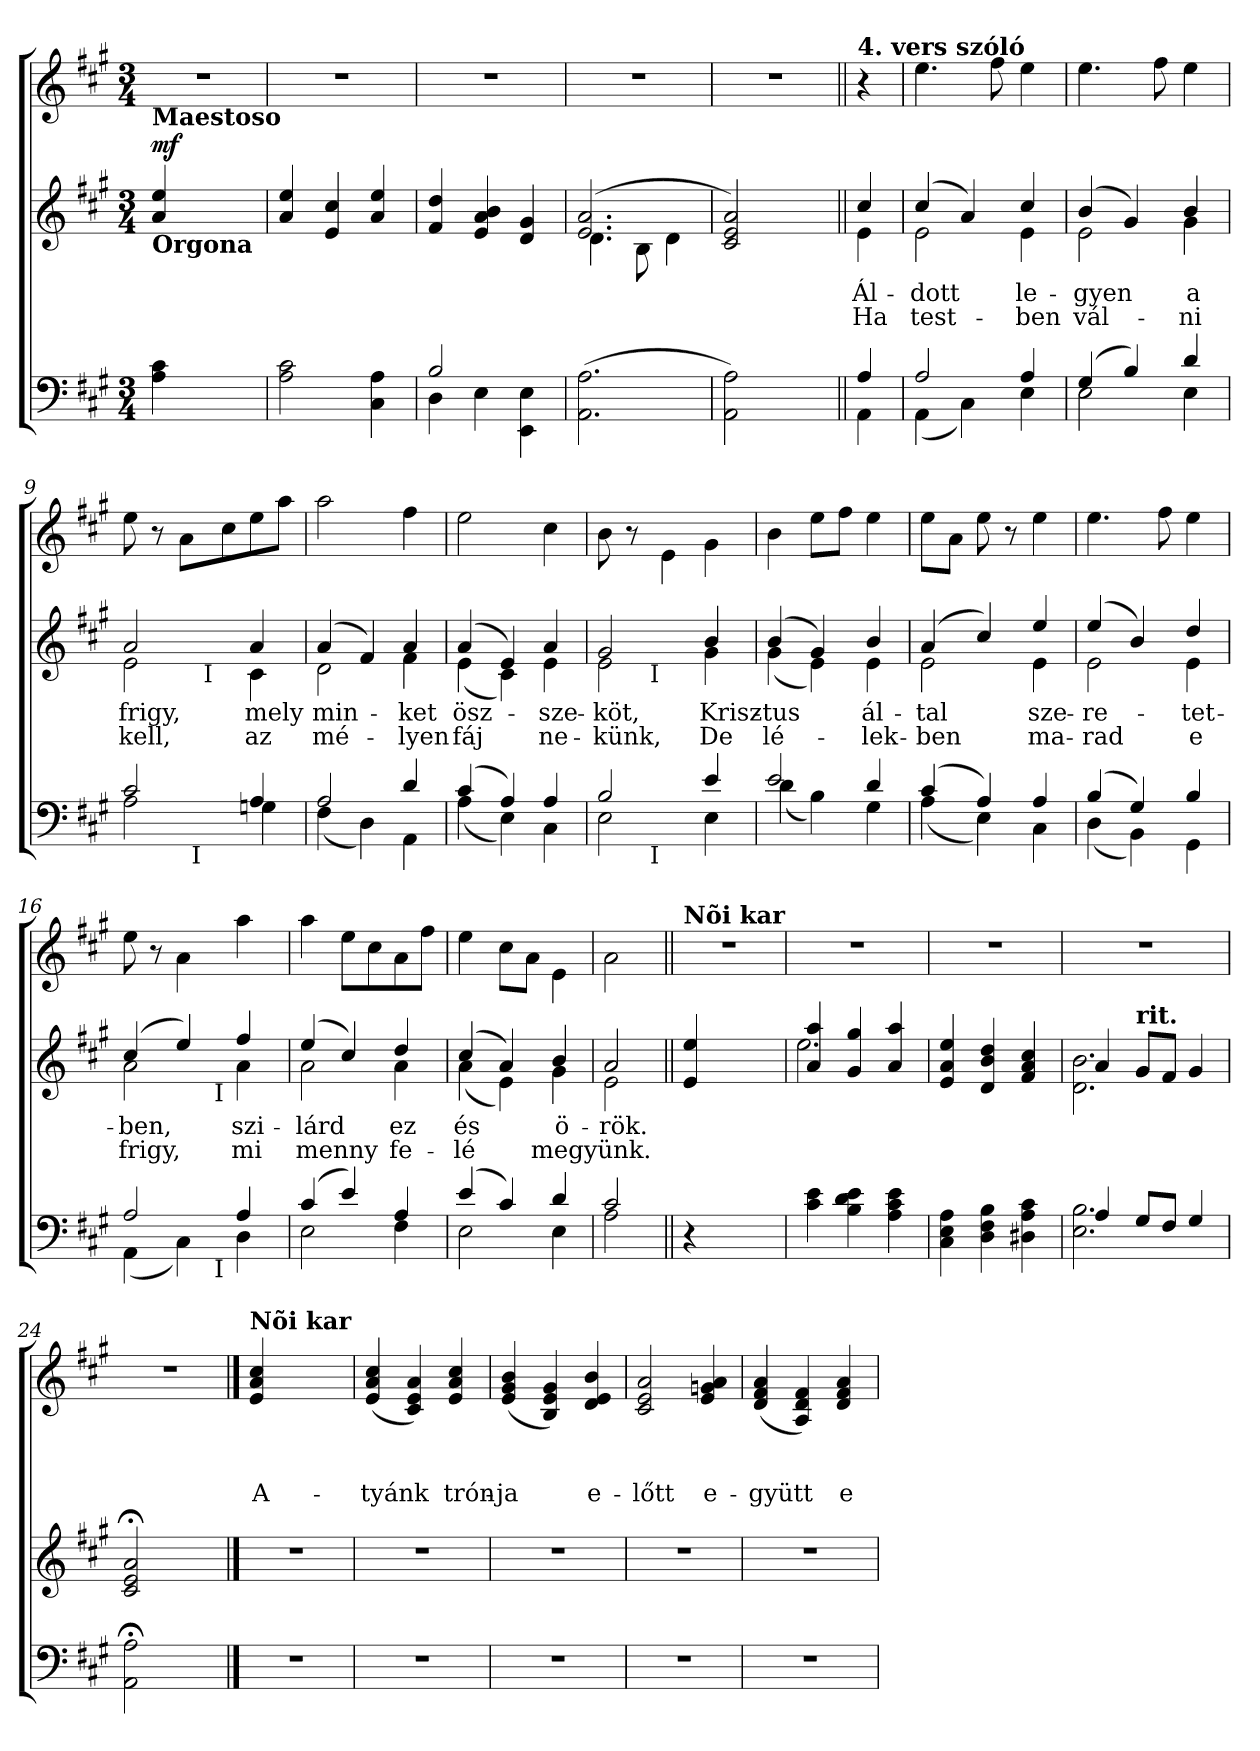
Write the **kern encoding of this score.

**kern	**kern	**text	**text	**dynam	**kern	**text	**text	**text
*part3	*part2	*part2	*part2	*part2	*part1	*part1	*part1	*part1
*staff3	*staff2	*staff2	*staff2	*staff2	*staff1	*staff1	*staff1	*staff1
*clefF4	*clefG2	*	*	*	*clefG2	*	*	*
*k[f#c#g#]	*k[f#c#g#]	*	*	*	*k[f#c#g#]	*	*	*
*f#:	*f#:	*	*	*	*f#:	*	*	*
*M3/4	*M3/4	*	*	*	*M3/4	*	*	*
=1	=1	=1	=1	=1	=1	=1	=1	=1
!	!LO:TX:a:B:t=Maestoso	!	!	!	!	!	!	!
!	!LO:TX:b:B:t=Orgona	!	!	!	!	!	!	!
!	!	!	!	!LO:DY:b	!	!	!	!
4A\ 4c#\	4a/ 4ee/	.	.	mf	2.r	.	.	.
2ryy	2ryy	.	.	.	.	.	.	.
=2	=2	=2	=2	=2	=2	=2	=2	=2
2A\ 2c#\	4a/ 4ee/	.	.	.	2.r	.	.	.
.	4e/ 4cc#/	.	.	.	.	.	.	.
4C#\ 4A\	4a/ 4ee/	.	.	.	.	.	.	.
=3	=3	=3	=3	=3	=3	=3	=3	=3
*^	*	*	*	*	*	*	*	*
2B/	4D\	4f#/ 4dd/	.	.	.	2.r	.	.	.
.	4E\	4e/ 4a/ 4b/	.	.	.	.	.	.	.
4ryy	4EE\ 4E\	4d/ 4g#/	.	.	.	.	.	.	.
*v	*v	*	*	*	*	*	*	*	*
=4	=4	=4	=4	=4	=4	=4	=4	=4
*	*^	*	*	*	*	*	*	*
(2.AA\ 2.A\	(2.e/ 2.a/	4.d\	.	.	.	2.r	.	.	.
.	.	8B\	.	.	.	.	.	.	.
.	.	4d\	.	.	.	.	.	.	.
*	*v	*v	*	*	*	*	*	*	*
=5	=5	=5	=5	=5	=5	=5	=5	=5
2AA\ 2A\)	2c#/ 2e/ 2a/)	.	.	.	2.r	.	.	.
4ryy	4ryy	.	.	.	.	.	.	.
!!LO:LB:g=z
=6||	=6||	=6||	=6||	=6||	=6||	=6||	=6||	=6||
*^	*	*	*	*	*	*	*	*
!	!	!	!	!	!	!LO:TX:a:B:t=4. vers szóló	!	!	!
!	!	!	!LO:LY:b	!LO:LY:b	!	!	!	!	!
*	*	*^	*	*	*	*	*	*	*
4A/	4AA\	4cc#/	4e\	Ál-	Ha	.	4r	.	.	.
=7	=7	=7	=7	=7	=7	=7	=7	=7	=7	=7
!	!	!	!	!LO:LY:b	!LO:LY:b	!	!	!	!	!
2A/	(<4AA\	(>4cc#/	2e\	-dott	test-	.	4.ee\	.	.	.
.	4C#\)	4a/)	.	.	.	.	.	.	.	.
.	.	.	.	.	.	.	8ff#\	.	.	.
!	!	!	!	!LO:LY:b	!LO:LY:b	!	!	!	!	!
4A/	4E\	4cc#/	4e\	le-	-ben	.	4ee\	.	.	.
=8	=8	=8	=8	=8	=8	=8	=8	=8	=8	=8
!	!	!	!	!LO:LY:b	!LO:LY:b	!	!	!	!	!
(>4G#/	2E\	(>4b/	2e\	-gyen	vál-	.	4.ee\	.	.	.
4B/)	.	4g#/)	.	.	.	.	.	.	.	.
.	.	.	.	.	.	.	8ff#\	.	.	.
!	!	!	!	!LO:LY:b	!LO:LY:b	!	!	!	!	!
4d/	4E\	4b/	4g#\	a	-ni	.	4ee\	.	.	.
*	*	*v	*v	*	*	*	*	*	*	*
=9	=9	=9	=9	=9	=9	=9	=9	=9	=9
*	*	*^	*	*	*	*	*	*	*
!	!	!	!	!LO:LY:b	!LO:LY:b	!	!	!	!	!
*	*^	*	*^	*	*	*	*	*	*	*
2c#/	2A\	4ryy	2a/	2e\	4ryy	frigy,	kell,	.	8ee\	.	.	.
.	.	.	.	.	.	.	.	.	8r	.	.	.
.	.	32ryy	.	.	16ryy	.	.	.	8a\L	.	.	.
!	!	!LO:TX:b:t=I	!	!	!	!	!	!	!	!	!	!
.	.	4...ryy	.	.	.	.	.	.	.	.	.	.
!	!	!	!	!	!LO:TX:b:t=I	!	!	!	!	!	!	!
.	.	.	.	.	4..ryy	.	.	.	.	.	.	.
.	.	.	.	.	.	.	.	.	8cc#\	.	.	.
!	!	!	!	!	!	!LO:LY:b	!LO:LY:b	!	!	!	!	!
4A/	4Gn\	.	4a/	4c#\	.	mely	az	.	8ee\	.	.	.
.	.	.	.	.	.	.	.	.	8aa\J	.	.	.
*	*v	*v	*	*	*	*	*	*	*	*	*	*
*	*	*v	*v	*v	*	*	*	*	*	*	*
=10	=10	=10	=10	=10	=10	=10	=10	=10	=10
*	*^	*^	*	*	*	*	*	*	*
*	*	*	*	*^	*	*	*	*	*	*	*
!	!	!	!	!	!	!LO:LY:b	!LO:LY:b	!	!	!	!	!
*	*v	*v	*	*	*	*	*	*	*	*	*	*
*	*	*	*v	*v	*	*	*	*	*	*	*
2A/	(<4F#\	(>4a/	2d\	min-	mé-	.	2aa\	.	.	.
.	4D\)	4f#/)	.	.	.	.	.	.	.	.
!	!	!	!	!LO:LY:b	!LO:LY:b	!	!	!	!	!
4d/	4AA\	4a/	4f#\	-ket	-lyen	.	4ff#\	.	.	.
=11	=11	=11	=11	=11	=11	=11	=11	=11	=11	=11
!	!	!	!	!LO:LY:b	!LO:LY:b	!	!	!	!	!
(>4c#/	(<4A\	(>4a/	(<4e\	ösz-	fáj	.	2ee\	.	.	.
4A/)	4E\)	4e/)	4c#\)	.	.	.	.	.	.	.
!	!	!	!	!LO:LY:b	!LO:LY:b	!	!	!	!	!
4A/	4C#\	4a/	4e\	-sze-	ne-	.	4cc#\	.	.	.
*	*	*v	*v	*	*	*	*	*	*	*
=12	=12	=12	=12	=12	=12	=12	=12	=12	=12
*	*	*^	*	*	*	*	*	*	*
!	!	!	!	!LO:LY:b	!LO:LY:b	!	!	!	!	!
*	*^	*	*^	*	*	*	*	*	*	*
2B/	2E\	8..ryy	2g#/	2e\	8..ryy	-köt,	-künk,	.	8b\	.	.	.
.	.	.	.	.	.	.	.	.	8r	.	.	.
!	!	!	!	!	!LO:TX:b:t=I	!	!	!	!	!	!	!
!	!	!LO:TX:b:t=I	!	!	!	!	!	!	!	!	!	!
.	.	2ryy	.	.	2ryy	.	.	.	.	.	.	.
.	.	.	.	.	.	.	.	.	4e\	.	.	.
!	!	!	!	!	!	!LO:LY:b	!LO:LY:b	!	!	!	!	!
4e/	4E\	.	4b/	4g#\	.	Krisz-	De	.	4g#\	.	.	.
.	.	32ryy	.	.	32ryy	.	.	.	.	.	.	.
*	*v	*v	*	*	*	*	*	*	*	*	*	*
*	*	*v	*v	*v	*	*	*	*	*	*	*
!!LO:LB:g=z
=13	=13	=13	=13	=13	=13	=13	=13	=13	=13
*	*^	*^	*	*	*	*	*	*	*
*	*	*	*	*^	*	*	*	*	*	*	*
!	!	!	!	!	!	!LO:LY:b	!LO:LY:b	!	!	!	!	!
*	*v	*v	*	*	*	*	*	*	*	*	*	*
*	*	*	*v	*v	*	*	*	*	*	*	*
2e/	(<4d\	(>4b/	(<4g#\	-tus	lé-	.	4b\	.	.	.
.	4B\)	4g#/)	4e\)	.	.	.	8ee\L	.	.	.
.	.	.	.	.	.	.	8ff#\J	.	.	.
!	!	!	!	!LO:LY:b	!LO:LY:b	!	!	!	!	!
4d/	4G#\	4b/	4e\	ál-	-lek-	.	4ee\	.	.	.
=14	=14	=14	=14	=14	=14	=14	=14	=14	=14	=14
!	!	!	!	!LO:LY:b	!LO:LY:b	!	!	!	!	!
(>4c#/	(<4A\	(>4a/	2e\	-tal	-ben	.	8ee\L	.	.	.
.	.	.	.	.	.	.	8a\J	.	.	.
4A/)	4E\)	4cc#/)	.	.	.	.	8ee\	.	.	.
.	.	.	.	.	.	.	8r	.	.	.
!	!	!	!	!LO:LY:b	!LO:LY:b	!	!	!	!	!
4A/	4C#\	4ee/	4e\	sze-	ma-	.	4ee\	.	.	.
=15	=15	=15	=15	=15	=15	=15	=15	=15	=15	=15
!	!	!	!	!LO:LY:b	!LO:LY:b	!	!	!	!	!
(>4B/	(<4D\	(>4ee/	2e\	-re-	-rad	.	4.ee\	.	.	.
4G#/)	4BB\)	4b/)	.	.	.	.	.	.	.	.
.	.	.	.	.	.	.	8ff#\	.	.	.
!	!	!	!	!LO:LY:b	!LO:LY:b	!	!	!	!	!
4B/	4GG#\	4dd/	4e\	-tet-	e	.	4ee\	.	.	.
*	*	*v	*v	*	*	*	*	*	*	*
=16	=16	=16	=16	=16	=16	=16	=16	=16	=16
*	*	*^	*	*	*	*	*	*	*
!	!	!	!	!LO:LY:b	!LO:LY:b	!	!	!	!	!
*	*^	*	*^	*	*	*	*	*	*	*
2A/	(<4AA\	4ryy	(>4cc#/	2a\	4ryy	-ben,	frigy,	.	8ee\	.	.	.
.	.	.	.	.	.	.	.	.	8r	.	.	.
.	4C#\)	8ryy	4ee/)	.	8ryy	.	.	.	4a\	.	.	.
.	.	32ryy	.	.	32ryy	.	.	.	.	.	.	.
!	!	!	!	!	!LO:TX:b:t=I	!	!	!	!	!	!	!
!	!	!LO:TX:b:t=I	!	!	!	!	!	!	!	!	!	!
.	.	4ryy	.	.	4ryy	.	.	.	.	.	.	.
!	!	!	!	!	!	!LO:LY:b	!LO:LY:b	!	!	!	!	!
4A/	4D\	.	4ff#/	4a\	.	szi-	mi	.	4aa\	.	.	.
.	.	16.ryy	.	.	16.ryy	.	.	.	.	.	.	.
*	*v	*v	*	*	*	*	*	*	*	*	*	*
*	*	*v	*v	*v	*	*	*	*	*	*	*
=17	=17	=17	=17	=17	=17	=17	=17	=17	=17
*	*^	*^	*	*	*	*	*	*	*
*	*	*	*	*^	*	*	*	*	*	*	*
!	!	!	!	!	!	!LO:LY:b	!LO:LY:b	!	!	!	!	!
*	*v	*v	*	*	*	*	*	*	*	*	*	*
*	*	*	*v	*v	*	*	*	*	*	*	*
(>4c#/	2E\	(>4ee/	2a\	-lárd	menny	.	4aa\	.	.	.
4e/)	.	4cc#/)	.	.	.	.	8ee\L	.	.	.
.	.	.	.	.	.	.	8cc#\	.	.	.
!	!	!	!	!LO:LY:b	!LO:LY:b	!	!	!	!	!
4A/	4F#\	4dd/	4a\	ez	fe-	.	8a\	.	.	.
.	.	.	.	.	.	.	8ff#\J	.	.	.
=18	=18	=18	=18	=18	=18	=18	=18	=18	=18	=18
!	!	!	!	!LO:LY:b	!LO:LY:b	!	!	!	!	!
(>4e/	2E\	(>4cc#/	(<4a\	és	-lé	.	4ee\	.	.	.
4c#/)	.	4a/)	4e\)	.	.	.	8cc#\L	.	.	.
.	.	.	.	.	.	.	8a\J	.	.	.
!	!	!	!	!LO:LY:b	!LO:LY:b	!	!	!	!	!
4d/	4E\	4b/	4g#\	ö-	megyünk.	.	4e\	.	.	.
=19	=19	=19	=19	=19	=19	=19	=19	=19	=19	=19
!	!	!	!	!LO:LY:b	!	!	!	!	!	!
2c#/	2A\	2a/	2e\	-rök.	.	.	2a\	.	.	.
!!LO:LB:g=z
=20||	=20||	=20||	=20||	=20||	=20||	=20||	=20||	=20||	=20||	=20||
!	!	!	!	!	!	!	!LO:TX:a:B:t=Nõi kar	!	!	!
!LO:TX:a:B:t=Orgona	!	!	!	!	!	!	!	!	!	!
*v	*v	*	*	*	*	*	*	*	*	*
*	*v	*v	*	*	*	*	*	*	*
4r	4e/ 4ee/	.	.	.	2.r	.	.	.
2ryy	2ryy	.	.	.	.	.	.	.
=21	=21	=21	=21	=21	=21	=21	=21	=21
*	*^	*	*	*	*	*	*	*
4c#\ 4e\	4a/ 4aa/	2.ee\	.	.	.	2.r	.	.	.
4B\ 4d\ 4e\	4g#/ 4gg#/	.	.	.	.	.	.	.	.
4A\ 4c#\ 4e\	4a/ 4aa/	.	.	.	.	.	.	.	.
*	*v	*v	*	*	*	*	*	*	*
=22	=22	=22	=22	=22	=22	=22	=22	=22
4C#\ 4E\ 4A\	4e/ 4a/ 4ee/	.	.	.	2.r	.	.	.
4D\ 4F#\ 4B\	4d/ 4b/ 4dd/	.	.	.	.	.	.	.
4D#X\ 4A\ 4c#\	4f#/ 4a/ 4cc#/	.	.	.	.	.	.	.
=23	=23	=23	=23	=23	=23	=23	=23	=23
*^	*^	*	*	*	*	*	*	*
4A/	2.E\ 2.B\	4a/	2.d\ 2.b\	.	.	.	2.r	.	.	.
!	!	!LO:TX:a:B:t=rit.	!	!	!	!	!	!	!	!
8G#/L	.	8g#/L	.	.	.	.	.	.	.	.
8F#/J	.	8f#/J	.	.	.	.	.	.	.	.
4G#/	.	4g#/	.	.	.	.	.	.	.	.
*v	*v	*	*	*	*	*	*	*	*	*
*	*v	*v	*	*	*	*	*	*	*
=24	=24	=24	=24	=24	=24	=24	=24	=24
2AA\;< 2A\;<	2c#/; 2e/; 2a/;	.	.	.	2.r	.	.	.
4ryy	4ryy	.	.	.	.	.	.	.
!!LO:PB:g=z
==25	==25	==25	==25	==25	==25	==25	==25	==25
!	!	!	!	!	!LO:TX:a:B:t=Nõi kar	!	!	!
!	!	!	!	!	!	!	!	!LO:LY:b
2.r	2.r	.	.	.	4e/ 4a/ 4cc#/	.	.	A-
.	.	.	.	.	2ryy	.	.	.
=26	=26	=26	=26	=26	=26	=26	=26	=26
!	!	!	!	!	!	!	!	!LO:LY:b
2.r	2.r	.	.	.	(4e/ 4a/ 4cc#/	.	.	-tyánk
.	.	.	.	.	4c#/ 4e/ 4a/)	.	.	.
!	!	!	!	!	!	!	!	!LO:LY:b
.	.	.	.	.	4e/ 4a/ 4cc#/	.	.	trón-
=27	=27	=27	=27	=27	=27	=27	=27	=27
!	!	!	!	!	!	!	!	!LO:LY:b
2.r	2.r	.	.	.	(4e/ 4g#/ 4b/	.	.	-ja
.	.	.	.	.	4B/ 4e/ 4g#/)	.	.	.
!	!	!	!	!	!	!	!	!LO:LY:b
.	.	.	.	.	4d/ 4e/ 4b/	.	.	e-
=28	=28	=28	=28	=28	=28	=28	=28	=28
!	!	!	!	!	!	!	!	!LO:LY:b
2.r	2.r	.	.	.	2c#/ 2e/ 2a/	.	.	-lőtt
!	!	!	!	!	!	!	!	!LO:LY:b
.	.	.	.	.	4e/ 4gn/ 4a/	.	.	e-
=29	=29	=29	=29	=29	=29	=29	=29	=29
!	!	!	!	!	!	!	!	!LO:LY:b
2.r	2.r	.	.	.	(4d/ 4f#/ 4a/	.	.	-gyütt
.	.	.	.	.	4A/ 4d/ 4f#/)	.	.	.
!	!	!	!	!	!	!	!	!LO:LY:b
.	.	.	.	.	4d/ 4f#/ 4a/	.	.	e-
=	=	=	=	=	=	=	=	=
*-	*-	*-	*-	*-	*-	*-	*-	*-
